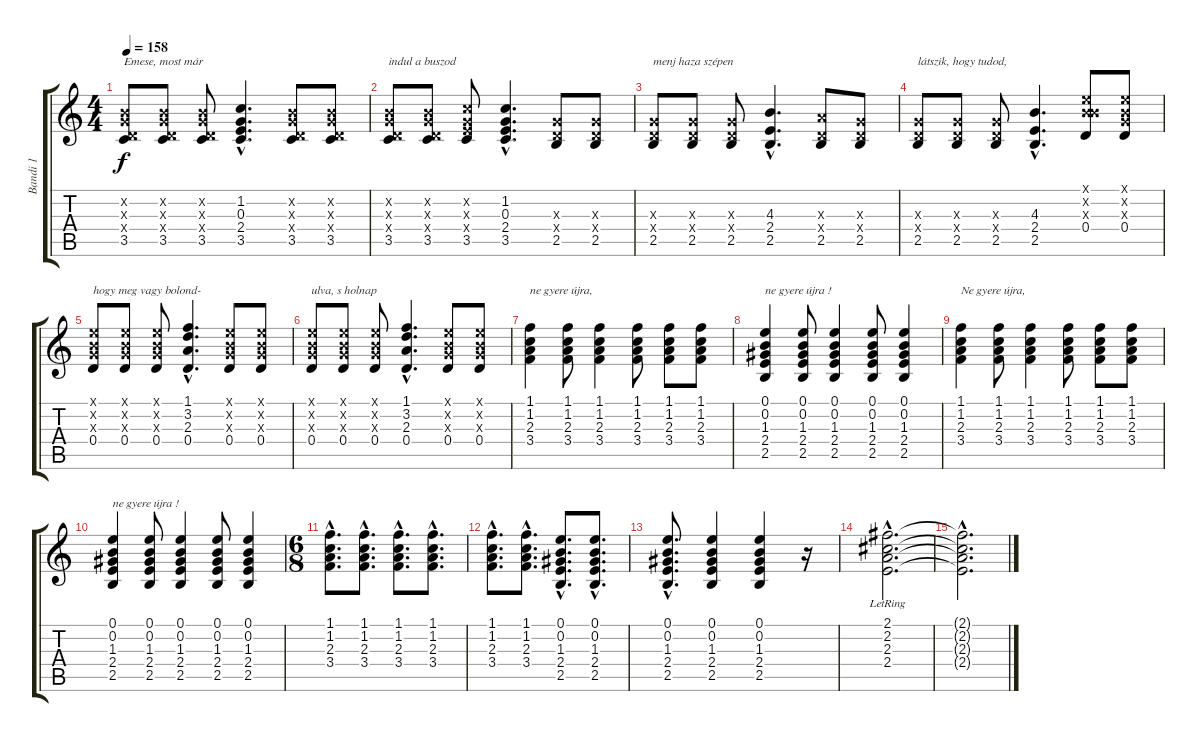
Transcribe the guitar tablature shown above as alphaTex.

\track ("Bandi 1" "Bandi 1") {instrument electricguitarclean}
\staff {score tabs}
\tuning (E4 B3 G3 D3 A2 E2) {hide}
\ts (4 4)
\tempo 158
\clef g2
\ks c
(0.2{x} 0.3{x} 0.4{x} 3.5).8{txt "Emese, most már" dy f} (0.2{x} 0.3{x} 0.4{x} 3.5).8 (0.2{x} 0.3{x} 0.4{x} 3.5).8 (1.2{hac} 0.3{hac} 2.4{hac} 3.5{hac}).4{d} (0.2{x} 0.3{x} 0.4{x} 3.5).8 (0.2{x} 0.3{x} 0.4{x} 3.5).8 |
(0.2{x} 0.3{x} 0.4{x} 3.5).8{txt "indul a buszod"} (0.2{x} 0.3{x} 0.4{x} 3.5).8 (1.2{x} 0.3{x} 2.4{x} 3.5).8 (1.2{hac} 0.3{hac} 2.4{hac} 3.5{hac}).4{d} (0.3{x} 0.4{x} 2.5).8 (0.3{x} 0.4{x} 2.5).8 |
(0.3{x} 0.4{x} 2.5).8{txt "menj haza szépen"} (0.3{x} 0.4{x} 2.5).8 (0.3{x} 0.4{x} 2.5).8 (4.3{hac} 2.4{hac} 2.5{hac}).4{d} (2.3{x} 0.4{x} 2.5).8 (0.3{x} 0.4{x} 2.5).8 |
(0.3{x} 0.4{x} 2.5).8{txt "látszik, hogy tudod,"} (0.3{x} 0.4{x} 2.5).8 (0.3{x} 0.4{x} 2.5).8 (4.3{hac} 2.4{hac} 2.5{hac}).4{d} (0.1{x} 0.2{x} 4.3{x} 0.4).8 (0.1{x} 0.2{x} 0.3{x} 0.4).8 |
(0.1{x} 0.2{x} 0.3{x} 0.4).8{txt "hogy meg vagy bolond-"} (0.1{x} 0.2{x} 0.3{x} 0.4).8 (0.1{x} 0.2{x} 0.3{x} 0.4).8 (1.1{hac} 3.2{hac} 2.3{hac} 0.4{hac}).4{d} (0.1{x} 0.2{x} 0.3{x} 0.4).8 (0.1{x} 0.2{x} 0.3{x} 0.4).8 |
(0.1{x} 0.2{x} 0.3{x} 0.4).8{txt "ulva, s holnap"} (0.1{x} 0.2{x} 0.3{x} 0.4).8 (0.1{x} 0.2{x} 0.3{x} 0.4).8 (1.1{hac} 3.2{hac} 2.3{hac} 0.4{hac}).4{d} (0.1{x} 0.2{x} 0.3{x} 0.4).8 (0.1{x} 0.2{x} 0.3{x} 0.4).8 |
(1.1 1.2 2.3 3.4).4{txt "ne gyere újra,"} (1.1 1.2 2.3 3.4).8 (1.1 1.2 2.3 3.4).4 (1.1 1.2 2.3 3.4).8 (1.1 1.2 2.3 3.4).8 (1.1 1.2 2.3 3.4).8 |
(0.1 0.2 1.3 2.4 2.5).4{txt "ne gyere újra !"} (0.1 0.2 1.3 2.4 2.5).8 (0.1 0.2 1.3 2.4 2.5).4 (0.1 0.2 1.3 2.4 2.5).8 (0.1 0.2 1.3 2.4 2.5).4 |
(1.1 1.2 2.3 3.4).4{txt "Ne gyere újra,"} (1.1 1.2 2.3 3.4).8 (1.1 1.2 2.3 3.4).4 (1.1 1.2 2.3 3.4).8 (1.1 1.2 2.3 3.4).8 (1.1 1.2 2.3 3.4).8 |
(0.1 0.2 1.3 2.4 2.5).4{txt "ne gyere újra !"} (0.1 0.2 1.3 2.4 2.5).8 (0.1 0.2 1.3 2.4 2.5).4 (0.1 0.2 1.3 2.4 2.5).8 (0.1 0.2 1.3 2.4 2.5).4 |
\ts (6 8)
(1.1{hac} 1.2{hac} 2.3{hac} 3.4{hac}).8{d} (1.1{hac} 1.2{hac} 2.3{hac} 3.4{hac}).8{d} (1.1{hac} 1.2{hac} 2.3{hac} 3.4{hac}).8{d} (1.1{hac} 1.2{hac} 2.3{hac} 3.4{hac}).8{d} |
(1.1{hac} 1.2{hac} 2.3{hac} 3.4{hac}).8{d} (1.1{hac} 1.2{hac} 2.3{hac} 3.4{hac}).8{d} (0.1{hac} 0.2{hac} 1.3{hac} 2.4{hac} 2.5{hac}).8{d} (0.1{hac} 0.2{hac} 1.3{hac} 2.4{hac} 2.5{hac}).8{d} |
(0.1{hac} 0.2{hac} 1.3{hac} 2.4{hac} 2.5{hac}).8{d} (0.1 0.2 1.3 2.4 2.5).4 (0.1 0.2 1.3 2.4 2.5).4 r.16 |
(2.1{hac lr} 2.2{hac lr} 2.3{hac lr} 2.4{hac lr}).2{d} |
(2.1{hac t} 2.2{hac t} 2.3{hac t} 2.4{hac t}).2{d}
